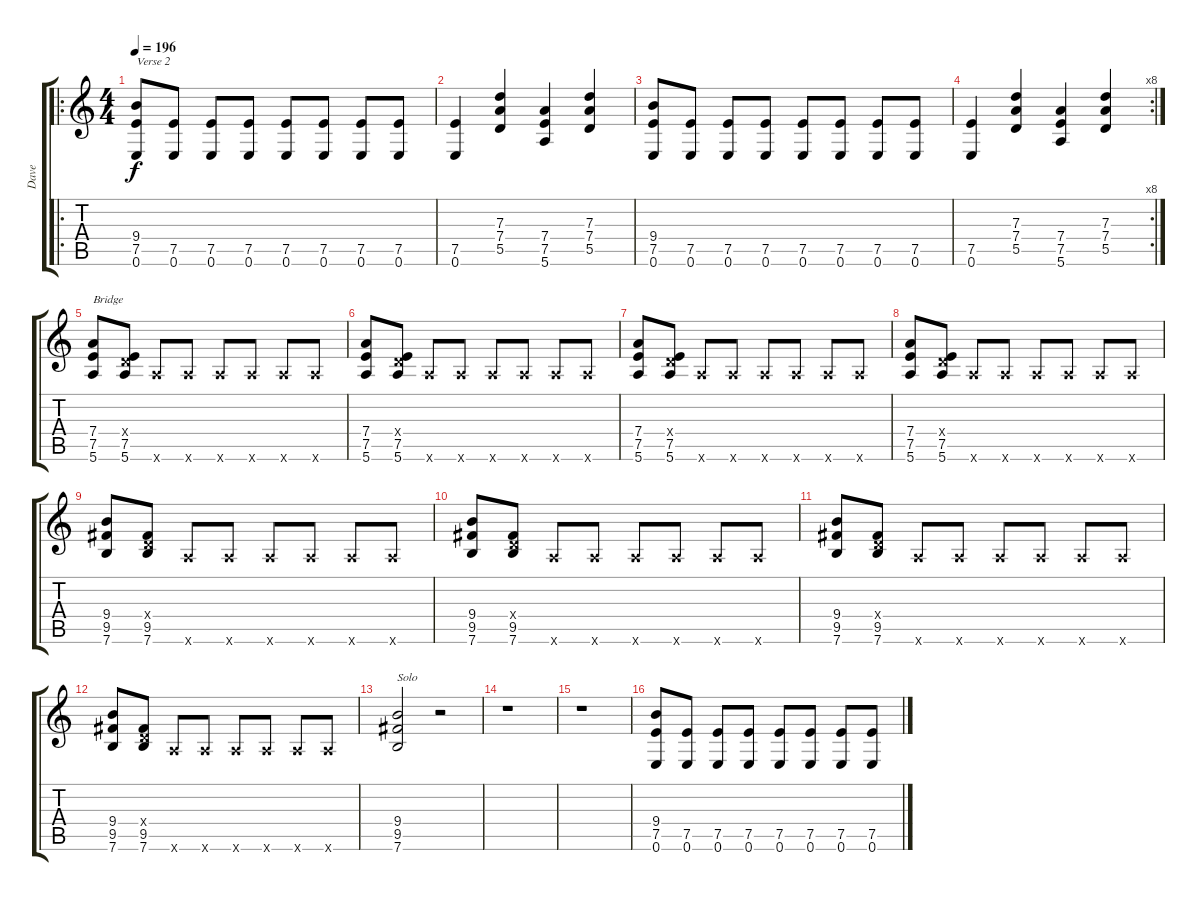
\track ("Dave" "Dave") {instrument distortionguitar}
\staff {score tabs}
\tuning (E4 B3 G3 D3 A2 E2) {hide}
\ro
\ts (4 4)
\tempo 196
\clef g2
\ks c
(9.4 7.5 0.6).8{txt "Verse 2" dy f} (7.5 0.6).8 (7.5 0.6).8 (7.5 0.6).8 (7.5 0.6).8 (7.5 0.6).8 (7.5 0.6).8 (7.5 0.6).8 |
(7.5 0.6).4 (7.3 7.4 5.5).4 (7.4 7.5 5.6).4 (7.3 7.4 5.5).4 |
(9.4 7.5 0.6).8 (7.5 0.6).8 (7.5 0.6).8 (7.5 0.6).8 (7.5 0.6).8 (7.5 0.6).8 (7.5 0.6).8 (7.5 0.6).8 |
\rc 8
(7.5 0.6).4 (7.3 7.4 5.5).4 (7.4 7.5 5.6).4 (7.3 7.4 5.5).4 |
(7.4 7.5 5.6).8{txt "Bridge"} (0.4{x} 7.5 5.6).8 5.6{x}.8 5.6{x}.8 5.6{x}.8 5.6{x}.8 5.6{x}.8 5.6{x}.8 |
(7.4 7.5 5.6).8 (0.4{x} 7.5 5.6).8 5.6{x}.8 5.6{x}.8 5.6{x}.8 5.6{x}.8 5.6{x}.8 5.6{x}.8 |
(7.4 7.5 5.6).8 (0.4{x} 7.5 5.6).8 5.6{x}.8 5.6{x}.8 5.6{x}.8 5.6{x}.8 5.6{x}.8 5.6{x}.8 |
(7.4 7.5 5.6).8 (0.4{x} 7.5 5.6).8 5.6{x}.8 5.6{x}.8 5.6{x}.8 5.6{x}.8 5.6{x}.8 5.6{x}.8 |
(9.4 9.5 7.6).8 (0.4{x} 9.5 7.6).8 5.6{x}.8 5.6{x}.8 5.6{x}.8 5.6{x}.8 5.6{x}.8 5.6{x}.8 |
(9.4 9.5 7.6).8 (0.4{x} 9.5 7.6).8 5.6{x}.8 5.6{x}.8 5.6{x}.8 5.6{x}.8 5.6{x}.8 5.6{x}.8 |
(9.4 9.5 7.6).8 (0.4{x} 9.5 7.6).8 5.6{x}.8 5.6{x}.8 5.6{x}.8 5.6{x}.8 5.6{x}.8 5.6{x}.8 |
(9.4 9.5 7.6).8 (0.4{x} 9.5 7.6).8 5.6{x}.8 5.6{x}.8 5.6{x}.8 5.6{x}.8 5.6{x}.8 5.6{x}.8 |
(9.4 9.5 7.6).2{txt "Solo"} r.2 |
r.1 |
r.1 |
(9.4 7.5 0.6).8 (7.5 0.6).8 (7.5 0.6).8 (7.5 0.6).8 (7.5 0.6).8 (7.5 0.6).8 (7.5 0.6).8 (7.5 0.6).8
